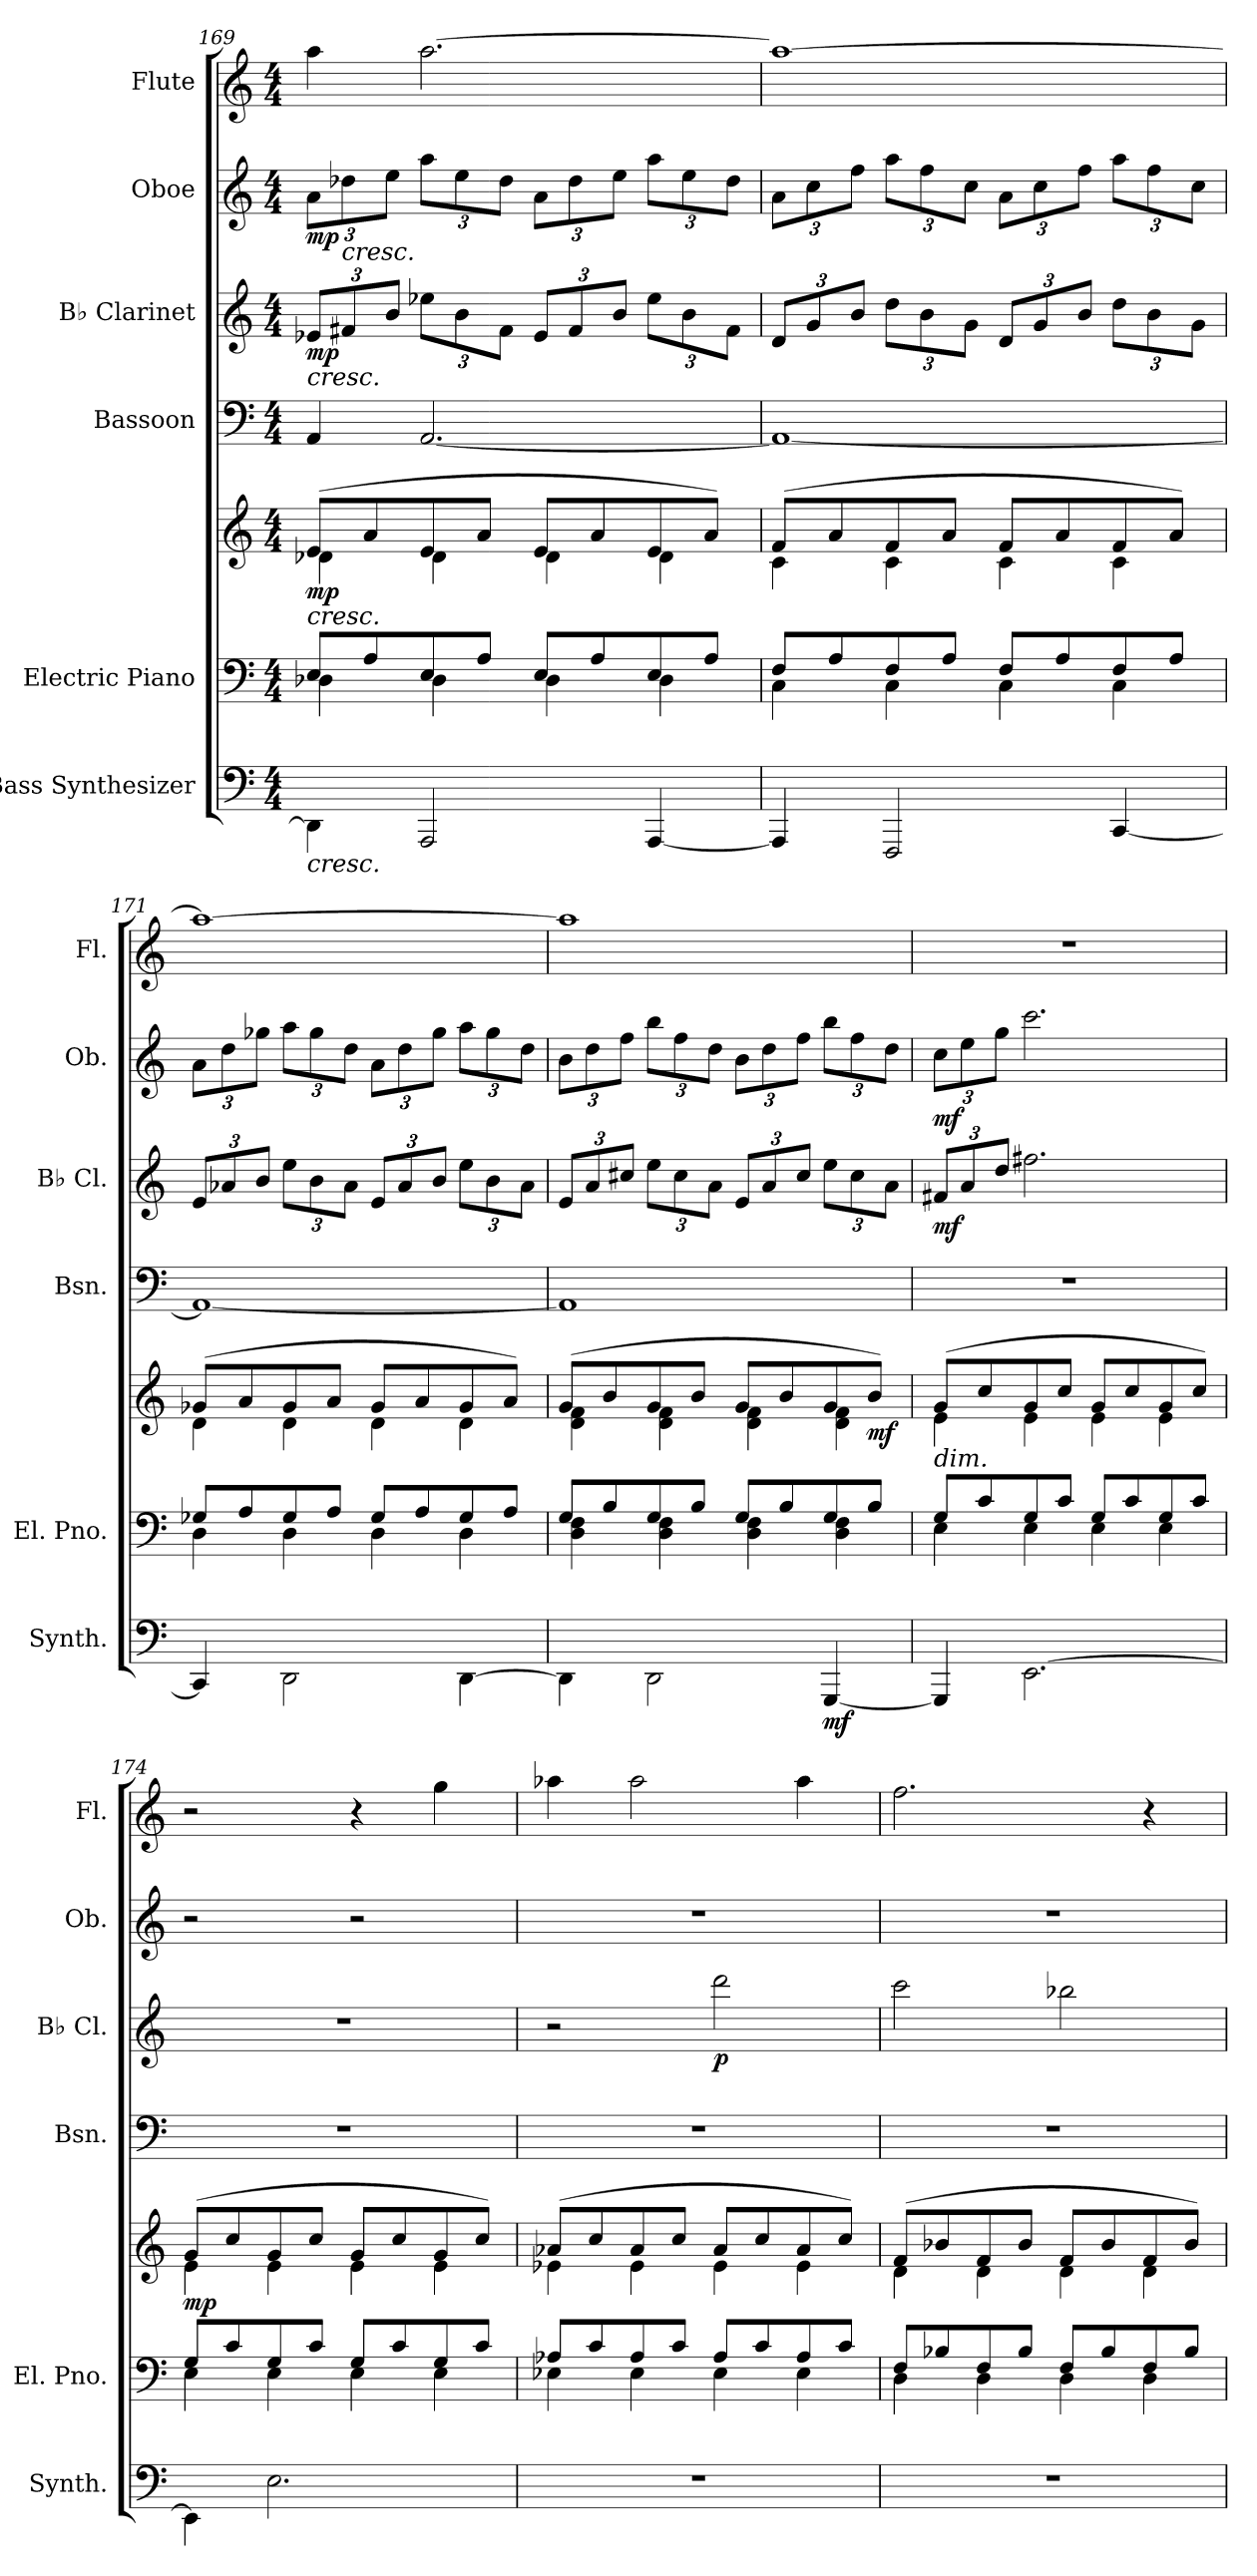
**kern	**dynam	**kern	**kern	**dynam	**kern	**kern	**dynam	**kern	**dynam	**kern
*part6	*part6	*part5	*part5	*part5	*part4	*part3	*part3	*part2	*part2	*part1
*staff7	*staff7	*staff6	*staff5	*staff5/6	*staff4	*staff3	*staff3	*staff2	*staff2	*staff1
*I"Bass Synthesizer	*	*I"Electric Piano	*	*	*I"Bassoon	*I"B♭ Clarinet	*	*I"Oboe	*	*I"Flute
*I'Synth.	*	*I'El. Pno.	*	*	*I'Bsn.	*I'B♭ Cl.	*	*I'Ob.	*	*I'Fl.
!!LO:PB:g=z
*clefF4	*	*clefF4	*clefG2	*	*clefF4	*clefG2	*	*clefG2	*	*clefG2
*	*	*	*	*	*	*ITrd1c2	*	*	*	*
*k[]	*	*k[]	*k[]	*	*k[]	*k[b-e-]	*	*k[]	*	*k[]
*M4/4	*	*M4/4	*M4/4	*	*M4/4	*M4/4	*	*M4/4	*	*M4/4
=169	=169	=169	=169	=169	=169	=169	=169	=169	=169	=169
*	*	*^	*^	*	*	*	*	*	*	*
*	*	*	*	*	*	*	*	*Xbrackettup	*	*Xbrackettup	*	*
!	!	!	!	!	!	!	!	!LO:TX:b:i:t=cresc.	!	!	!	!
!	!	!	!	!LO:TX:b:i:t=cresc.	!	!	!	!	!	!	!	!
!LO:TX:b:i:t=cresc.	!	!	!	!	!	!	!	!	!	!	!	!
!	!	!	!	!	!	!LO:DY:b	!	!	!LO:DY:b	!	!LO:DY:b	!
4DD-\]	.	8E/L	4D-X\	(>8e/L	4d-X\	mp	4AA/	12d-X/L	mp	12a\L	mp	4aa\
!	!	!	!	!	!	!	!	!	!	!LO:TX:b:i:t=cresc.	!	!
.	.	.	.	.	.	.	.	12en/	.	12dd-X\	.	.
.	.	8A/	.	8a/	.	.	.	.	.	.	.	.
.	.	.	.	.	.	.	.	12a/J	.	12ee\J	.	.
2AAA/	.	8E/	4D-\	8e/	4d-\	.	[2.AA/	12dd-X\L	.	12aa\L	.	[2.aa\
.	.	.	.	.	.	.	.	12a\	.	12ee\	.	.
.	.	8A/J	.	8a/J	.	.	.	.	.	.	.	.
.	.	.	.	.	.	.	.	12e\J	.	12dd-\J	.	.
.	.	8E/L	4D-\	8e/L	4d-\	.	.	12d-/L	.	12a\L	.	.
.	.	.	.	.	.	.	.	12e/	.	12dd-\	.	.
.	.	8A/	.	8a/	.	.	.	.	.	.	.	.
.	.	.	.	.	.	.	.	12a/J	.	12ee\J	.	.
[4AAA/	.	8E/	4D-\	8e/	4d-\	.	.	12dd-\L	.	12aa\L	.	.
.	.	.	.	.	.	.	.	12a\	.	12ee\	.	.
.	.	8A/J	.	8a/J)	.	.	.	.	.	.	.	.
.	.	.	.	.	.	.	.	12e\J	.	12dd-\J	.	.
=170	=170	=170	=170	=170	=170	=170	=170	=170	=170	=170	=170	=170
4AAA/]	.	8F/L	4C\	(>8f/L	4c\	.	1AA_	12c/L	.	12a\L	.	1aa_
.	.	.	.	.	.	.	.	12f/	.	12cc\	.	.
.	.	8A/	.	8a/	.	.	.	.	.	.	.	.
.	.	.	.	.	.	.	.	12a/J	.	12ff\J	.	.
2FFF/	.	8F/	4C\	8f/	4c\	.	.	12cc\L	.	12aa\L	.	.
.	.	.	.	.	.	.	.	12a\	.	12ff\	.	.
.	.	8A/J	.	8a/J	.	.	.	.	.	.	.	.
.	.	.	.	.	.	.	.	12f\J	.	12cc\J	.	.
.	.	8F/L	4C\	8f/L	4c\	.	.	12c/L	.	12a\L	.	.
.	.	.	.	.	.	.	.	12f/	.	12cc\	.	.
.	.	8A/	.	8a/	.	.	.	.	.	.	.	.
.	.	.	.	.	.	.	.	12a/J	.	12ff\J	.	.
[4CC/	.	8F/	4C\	8f/	4c\	.	.	12cc\L	.	12aa\L	.	.
.	.	.	.	.	.	.	.	12a\	.	12ff\	.	.
.	.	8A/J	.	8a/J)	.	.	.	.	.	.	.	.
.	.	.	.	.	.	.	.	12f\J	.	12cc\J	.	.
!!LO:PB:g=z
=171	=171	=171	=171	=171	=171	=171	=171	=171	=171	=171	=171	=171
4CC/]	.	8G-X/L	4D\	(>8g-X/L	4d\	.	1AA_	12d/L	.	12a\L	.	1aa_
.	.	.	.	.	.	.	.	12g-X/	.	12dd\	.	.
.	.	8A/	.	8a/	.	.	.	.	.	.	.	.
.	.	.	.	.	.	.	.	12a/J	.	12gg-X\J	.	.
2DD\	.	8G-/	4D\	8g-/	4d\	.	.	12dd\L	.	12aa\L	.	.
.	.	.	.	.	.	.	.	12a\	.	12gg-\	.	.
.	.	8A/J	.	8a/J	.	.	.	.	.	.	.	.
.	.	.	.	.	.	.	.	12g-\J	.	12dd\J	.	.
.	.	8G-/L	4D\	8g-/L	4d\	.	.	12d/L	.	12a\L	.	.
.	.	.	.	.	.	.	.	12g-/	.	12dd\	.	.
.	.	8A/	.	8a/	.	.	.	.	.	.	.	.
.	.	.	.	.	.	.	.	12a/J	.	12gg-\J	.	.
[4DD\	.	8G-/	4D\	8g-/	4d\	.	.	12dd\L	.	12aa\L	.	.
.	.	.	.	.	.	.	.	12a\	.	12gg-\	.	.
.	.	8A/J	.	8a/J)	.	.	.	.	.	.	.	.
.	.	.	.	.	.	.	.	12g-\J	.	12dd\J	.	.
=172	=172	=172	=172	=172	=172	=172	=172	=172	=172	=172	=172	=172
4DD\]	.	8G/L	4D\ 4F\	(>8g/L	4d\ 4f\	.	1AA]	12d/L	.	12b\L	.	1aa]
.	.	.	.	.	.	.	.	12g/	.	12dd\	.	.
.	.	8B/	.	8b/	.	.	.	.	.	.	.	.
.	.	.	.	.	.	.	.	12bn/J	.	12ff\J	.	.
2DD\	.	8G/	4D\ 4F\	8g/	4d\ 4f\	.	.	12dd\L	.	12bb\L	.	.
.	.	.	.	.	.	.	.	12b\	.	12ff\	.	.
.	.	8B/J	.	8b/J	.	.	.	.	.	.	.	.
.	.	.	.	.	.	.	.	12g\J	.	12dd\J	.	.
.	.	8G/L	4D\ 4F\	8g/L	4d\ 4f\	.	.	12d/L	.	12b\L	.	.
.	.	.	.	.	.	.	.	12g/	.	12dd\	.	.
.	.	8B/	.	8b/	.	.	.	.	.	.	.	.
.	.	.	.	.	.	.	.	12b/J	.	12ff\J	.	.
!	!LO:DY:b	!	!	!	!	!	!	!	!	!	!	!
[4GGG/	mf	8G/	4D\ 4F\	8g/	4d\ 4f\	.	.	12dd\L	.	12bb\L	.	.
.	.	.	.	.	.	.	.	12b\	.	12ff\	.	.
!	!	!	!	!	!	!LO:DY:b	!	!	!	!	!	!
.	.	8B/J	.	8b/J)	.	mf	.	.	.	.	.	.
.	.	.	.	.	.	.	.	12g\J	.	12dd\J	.	.
!!LO:PB:g=z
=173	=173	=173	=173	=173	=173	=173	=173	=173	=173	=173	=173	=173
!	!	!	!	!LO:TX:b:i:t=dim.	!	!	!	!	!	!	!	!
!	!	!	!	!	!	!	!	!	!LO:DY:b	!	!LO:DY:b	!
4GGG/]	.	8G/L	4E\	(>8g/L	4e\	.	1r	12en/L	mf	12cc\L	mf	1r
.	.	.	.	.	.	.	.	12g/	.	12ee\	.	.
.	.	8c/	.	8cc/	.	.	.	.	.	.	.	.
.	.	.	.	.	.	.	.	12cc/J	.	12gg\J	.	.
[2.EE\	.	8G/	4E\	8g/	4e\	.	.	2.een\	.	2.ccc\	.	.
.	.	8c/J	.	8cc/J	.	.	.	.	.	.	.	.
.	.	8G/L	4E\	8g/L	4e\	.	.	.	.	.	.	.
.	.	8c/	.	8cc/	.	.	.	.	.	.	.	.
.	.	8G/	4E\	8g/	4e\	.	.	.	.	.	.	.
.	.	8c/J	.	8cc/J)	.	.	.	.	.	.	.	.
=174	=174	=174	=174	=174	=174	=174	=174	=174	=174	=174	=174	=174
!	!	!	!	!	!	!LO:DY:b	!	!	!	!	!	!
4EE\]	.	8G/L	4E\	(>8g/L	4e\	mp	1r	1r	.	2r	.	2r
.	.	8c/	.	8cc/	.	.	.	.	.	.	.	.
2.E\	.	8G/	4E\	8g/	4e\	.	.	.	.	.	.	.
.	.	8c/J	.	8cc/J	.	.	.	.	.	.	.	.
.	.	8G/L	4E\	8g/L	4e\	.	.	.	.	2r	.	4r
.	.	8c/	.	8cc/	.	.	.	.	.	.	.	.
.	.	8G/	4E\	8g/	4e\	.	.	.	.	.	.	4gg\
.	.	8c/J	.	8cc/J)	.	.	.	.	.	.	.	.
=175	=175	=175	=175	=175	=175	=175	=175	=175	=175	=175	=175	=175
1r	.	8A-X/L	4E-X\	(>8a-X/L	4e-X\	.	1r	2r	.	1r	.	4aa-X\
.	.	8c/	.	8cc/	.	.	.	.	.	.	.	.
.	.	8A-/	4E-\	8a-/	4e-\	.	.	.	.	.	.	2aa-\
.	.	8c/J	.	8cc/J	.	.	.	.	.	.	.	.
!	!	!	!	!	!	!	!	!	!LO:DY:b	!	!	!
.	.	8A-/L	4E-\	8a-/L	4e-\	.	.	2ccc\	p	.	.	.
.	.	8c/	.	8cc/	.	.	.	.	.	.	.	.
.	.	8A-/	4E-\	8a-/	4e-\	.	.	.	.	.	.	4aa-\
.	.	8c/J	.	8cc/J)	.	.	.	.	.	.	.	.
=176	=176	=176	=176	=176	=176	=176	=176	=176	=176	=176	=176	=176
1r	.	8F/L	4D\	(>8f/L	4d\	.	1r	2bb-\	.	1r	.	2.ff\
.	.	8B-X/	.	8b-X/	.	.	.	.	.	.	.	.
.	.	8F/	4D\	8f/	4d\	.	.	.	.	.	.	.
.	.	8B-/J	.	8b-/J	.	.	.	.	.	.	.	.
.	.	8F/L	4D\	8f/L	4d\	.	.	2aa-X\	.	.	.	.
.	.	8B-/	.	8b-/	.	.	.	.	.	.	.	.
.	.	8F/	4D\	8f/	4d\	.	.	.	.	.	.	4r
.	.	8B-/J	.	8b-/J)	.	.	.	.	.	.	.	.
*	*	*v	*v	*	*	*	*	*	*	*	*	*
*	*	*	*v	*v	*	*	*	*	*	*	*
=	=	=	=	=	=	=	=	=	=	=
*-	*-	*-	*-	*-	*-	*-	*-	*-	*-	*-
